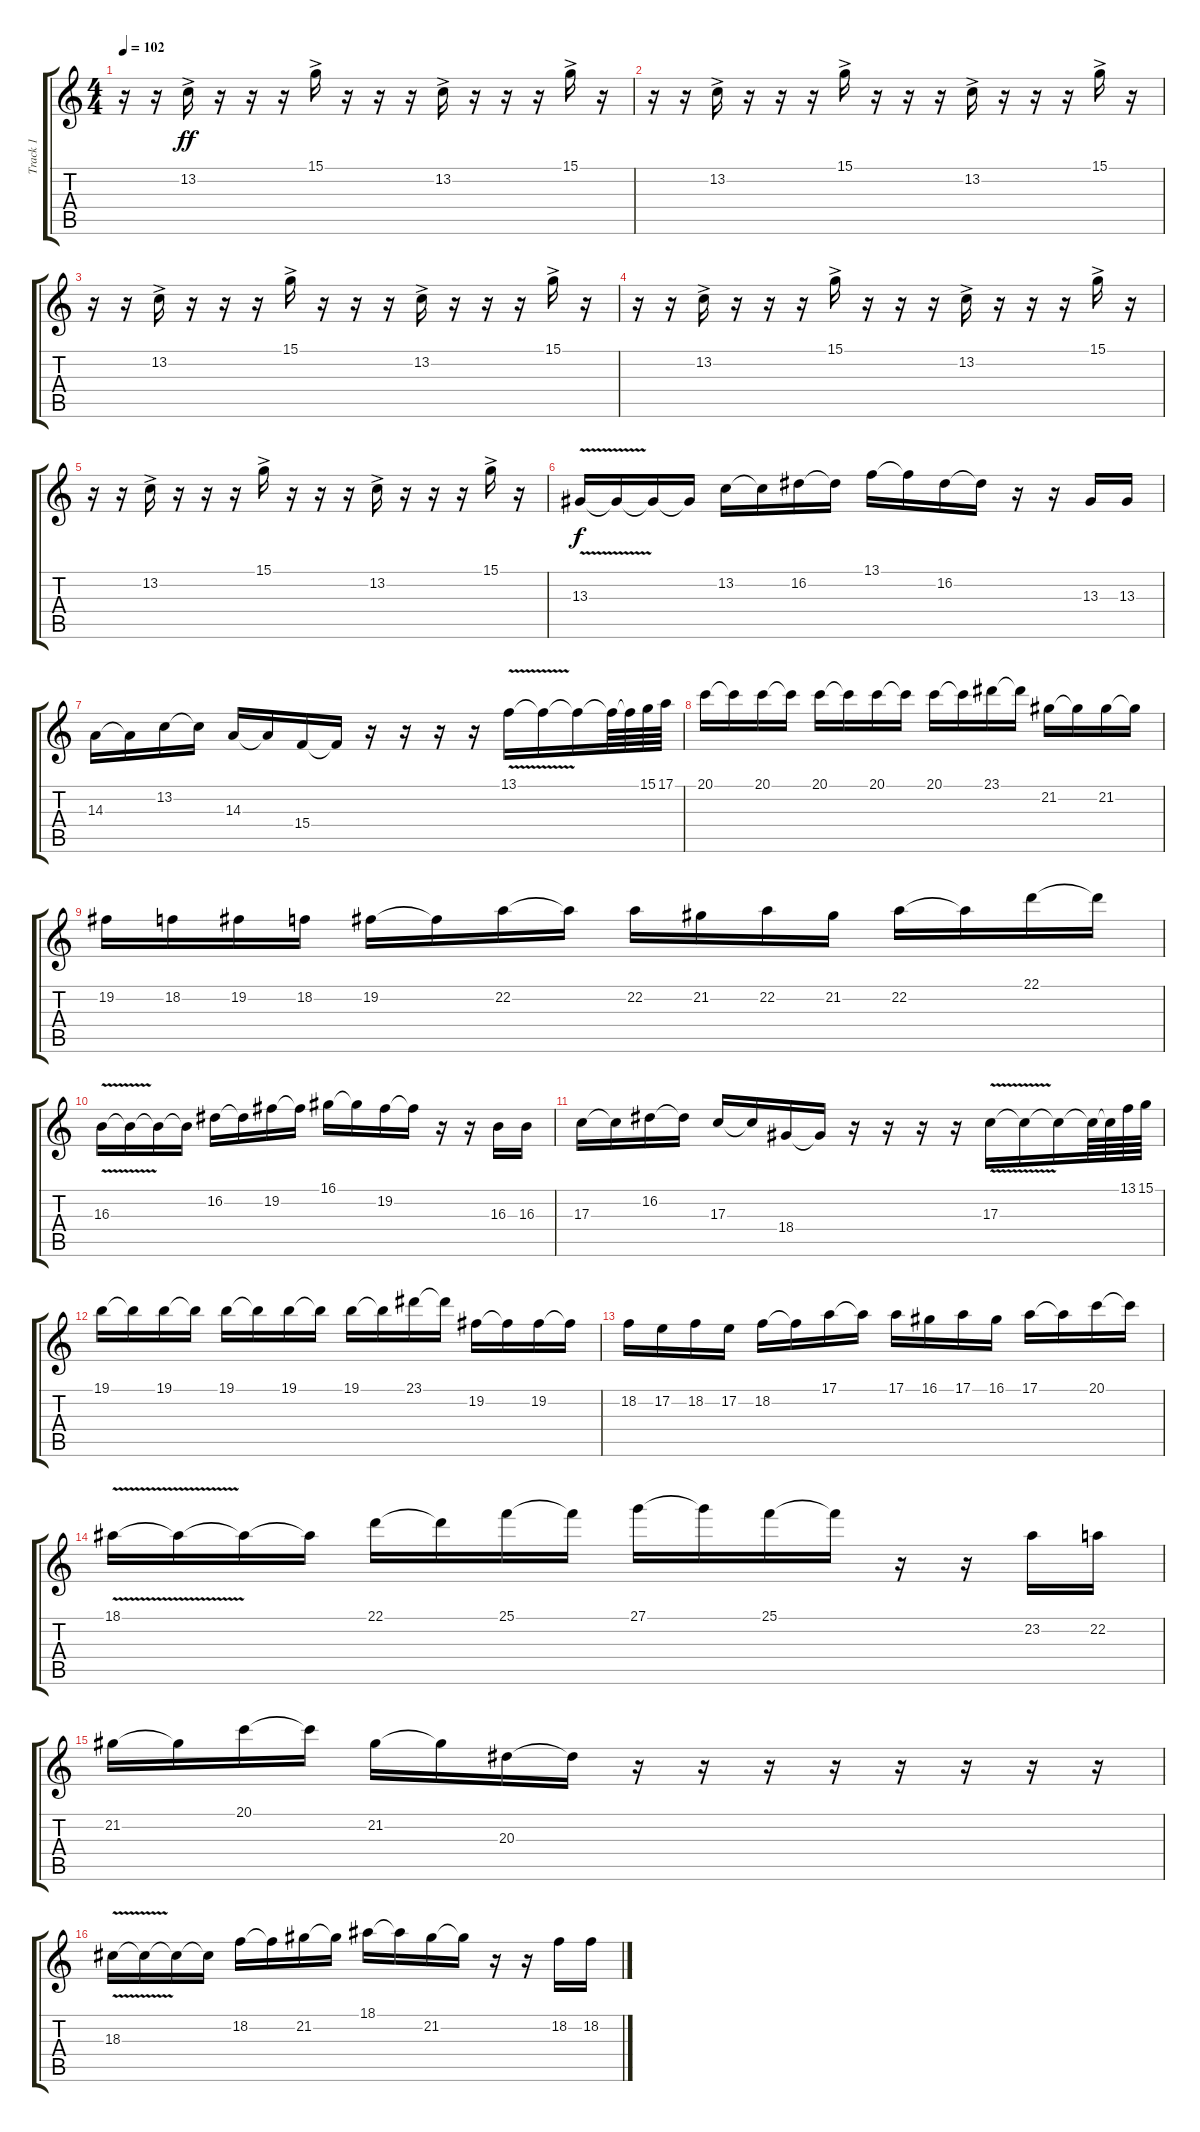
\track ("Track 1" "Track 1") {instrument vibraphone}
\staff {score tabs}
\tuning (E4 B3 G3 D3 A2 E2) {hide}
\ts (4 4)
\tempo 102
\clef g2
\ks c
r.16{dy ff} r.16 13.2{ac}.16 r.16 r.16 r.16 15.1{ac}.16 r.16 r.16 r.16 13.2{ac}.16 r.16 r.16 r.16 15.1{ac}.16 r.16 |
r.16 r.16 13.2{ac}.16 r.16 r.16 r.16 15.1{ac}.16 r.16 r.16 r.16 13.2{ac}.16 r.16 r.16 r.16 15.1{ac}.16 r.16 |
r.16 r.16 13.2{ac}.16 r.16 r.16 r.16 15.1{ac}.16 r.16 r.16 r.16 13.2{ac}.16 r.16 r.16 r.16 15.1{ac}.16 r.16 |
r.16 r.16 13.2{ac}.16 r.16 r.16 r.16 15.1{ac}.16 r.16 r.16 r.16 13.2{ac}.16 r.16 r.16 r.16 15.1{ac}.16 r.16 |
r.16 r.16 13.2{ac}.16 r.16 r.16 r.16 15.1{ac}.16 r.16 r.16 r.16 13.2{ac}.16 r.16 r.16 r.16 15.1{ac}.16 r.16 |
13.3{v}.16{dy f} 13.3{t}.16 13.3{t}.16 13.3{t}.16 13.2.16 13.2{t}.16 16.2.16 16.2{t}.16 13.1.16 13.1{t}.16 16.2.16 16.2{t}.16 r.16 r.16 13.3.16 13.3.16 |
14.3.16 14.3{t}.16 13.2.16 13.2{t}.16 14.3.16 14.3{t}.16 15.4.16 15.4{t}.16 r.16 r.16 r.16 r.16 13.1{v}.16 13.1{t}.16 13.1{t}.16 13.1{t}.64 13.1{t}.64 15.1.64 17.1.64 |
20.1.16 20.1{t}.16 20.1.16 20.1{t}.16 20.1.16 20.1{t}.16 20.1.16 20.1{t}.16 20.1.16 20.1{t}.16 23.1.16 23.1{t}.16 21.2.16 21.2{t}.16 21.2.16 21.2{t}.16 |
19.2.16 18.2.16 19.2.16 18.2.16 19.2.16 19.2{t}.16 22.2.16 22.2{t}.16 22.2.16 21.2.16 22.2.16 21.2.16 22.2.16 22.2{t}.16 22.1.16 22.1{t}.16 |
16.3{v}.16 16.3{t}.16 16.3{t}.16 16.3{t}.16 16.2.16 16.2{t}.16 19.2.16 19.2{t}.16 16.1.16 16.1{t}.16 19.2.16 19.2{t}.16 r.16 r.16 16.3.16 16.3.16 |
17.3.16 17.3{t}.16 16.2.16 16.2{t}.16 17.3.16 17.3{t}.16 18.4.16 18.4{t}.16 r.16 r.16 r.16 r.16 17.3{v}.16 17.3{t}.16 17.3{t}.16 17.3{t}.64 17.3{t}.64 13.1.64 15.1.64 |
19.1.16 19.1{t}.16 19.1.16 19.1{t}.16 19.1.16 19.1{t}.16 19.1.16 19.1{t}.16 19.1.16 19.1{t}.16 23.1.16 23.1{t}.16 19.2.16 19.2{t}.16 19.2.16 19.2{t}.16 |
18.2.16 17.2.16 18.2.16 17.2.16 18.2.16 18.2{t}.16 17.1.16 17.1{t}.16 17.1.16 16.1.16 17.1.16 16.1.16 17.1.16 17.1{t}.16 20.1.16 20.1{t}.16 |
18.1{v}.16 18.1{t}.16 18.1{t}.16 18.1{t}.16 22.1.16 22.1{t}.16 25.1.16 25.1{t}.16 27.1.16 27.1{t}.16 25.1.16 25.1{t}.16 r.16 r.16 23.2.16 22.2.16 |
21.2.16 21.2{t}.16 20.1.16 20.1{t}.16 21.2.16 21.2{t}.16 20.3.16 20.3{t}.16 r.16 r.16 r.16 r.16 r.16 r.16 r.16 r.16 |
18.3{v}.16 18.3{t}.16 18.3{t}.16 18.3{t}.16 18.2.16 18.2{t}.16 21.2.16 21.2{t}.16 18.1.16 18.1{t}.16 21.2.16 21.2{t}.16 r.16 r.16 18.2.16 18.2.16
